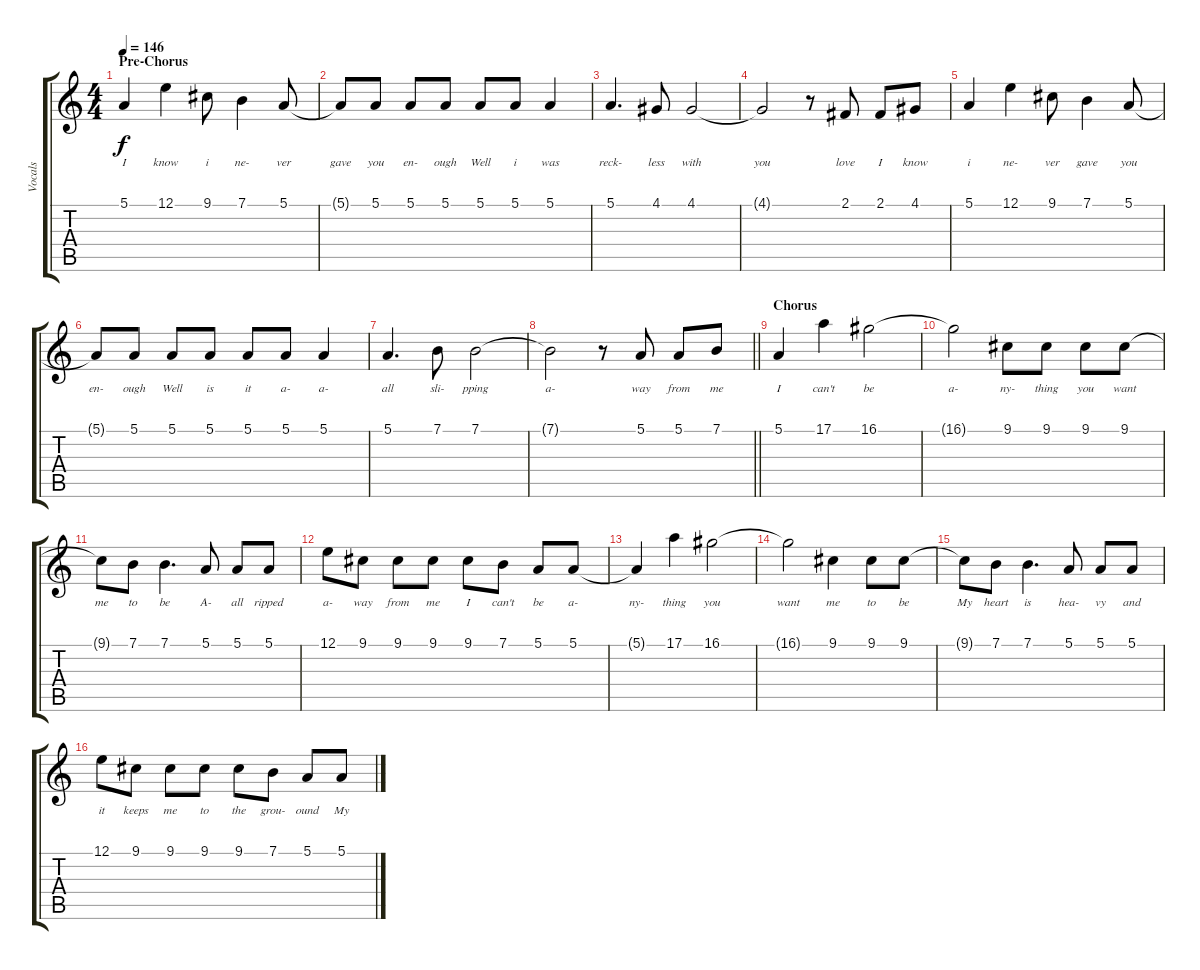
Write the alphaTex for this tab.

\track ("Vocals" "Vocals") {instrument lead1square}
\staff {score tabs}
\tuning (E4 B3 G3 D3 A2 E2) {hide}
\ts (4 4)
\section ("" "Pre-Chorus")
\tempo 146
\clef g2
\ks c
5.1.4{lyrics (0 "I") lyrics (1 "") lyrics (2 "") lyrics (3 "") lyrics (4 "") dy f} 12.1.4{lyrics (0 "know") lyrics (1 "") lyrics (2 "") lyrics (3 "") lyrics (4 "")} 9.1.8{lyrics (0 "i") lyrics (1 "") lyrics (2 "") lyrics (3 "") lyrics (4 "")} 7.1.4{lyrics (0 "ne-") lyrics (1 "") lyrics (2 "") lyrics (3 "") lyrics (4 "")} 5.1.8{lyrics (0 "ver") lyrics (1 "") lyrics (2 "") lyrics (3 "") lyrics (4 "")} |
5.1{t}.8{lyrics (0 "gave") lyrics (1 "") lyrics (2 "") lyrics (3 "") lyrics (4 "")} 5.1.8{lyrics (0 "you") lyrics (1 "") lyrics (2 "") lyrics (3 "") lyrics (4 "")} 5.1.8{lyrics (0 "en-") lyrics (1 "") lyrics (2 "") lyrics (3 "") lyrics (4 "")} 5.1.8{lyrics (0 "ough") lyrics (1 "") lyrics (2 "") lyrics (3 "") lyrics (4 "")} 5.1.8{lyrics (0 "Well") lyrics (1 "") lyrics (2 "") lyrics (3 "") lyrics (4 "")} 5.1.8{lyrics (0 "i") lyrics (1 "") lyrics (2 "") lyrics (3 "") lyrics (4 "")} 5.1.4{lyrics (0 "was") lyrics (1 "") lyrics (2 "") lyrics (3 "") lyrics (4 "")} |
5.1.4{d lyrics (0 "reck-") lyrics (1 "") lyrics (2 "") lyrics (3 "") lyrics (4 "")} 4.1.8{lyrics (0 "less") lyrics (1 "") lyrics (2 "") lyrics (3 "") lyrics (4 "")} 4.1.2{lyrics (0 "with") lyrics (1 "") lyrics (2 "") lyrics (3 "") lyrics (4 "")} |
4.1{t}.2{lyrics (0 "you") lyrics (1 "") lyrics (2 "") lyrics (3 "") lyrics (4 "")} r.8 2.1.8{lyrics (0 "love") lyrics (1 "") lyrics (2 "") lyrics (3 "") lyrics (4 "")} 2.1.8{lyrics (0 "I") lyrics (1 "") lyrics (2 "") lyrics (3 "") lyrics (4 "")} 4.1.8{lyrics (0 "know") lyrics (1 "") lyrics (2 "") lyrics (3 "") lyrics (4 "")} |
5.1.4{lyrics (0 "i") lyrics (1 "") lyrics (2 "") lyrics (3 "") lyrics (4 "")} 12.1.4{lyrics (0 "ne-") lyrics (1 "") lyrics (2 "") lyrics (3 "") lyrics (4 "")} 9.1.8{lyrics (0 "ver") lyrics (1 "") lyrics (2 "") lyrics (3 "") lyrics (4 "")} 7.1.4{lyrics (0 "gave") lyrics (1 "") lyrics (2 "") lyrics (3 "") lyrics (4 "")} 5.1.8{lyrics (0 "you") lyrics (1 "") lyrics (2 "") lyrics (3 "") lyrics (4 "")} |
5.1{t}.8{lyrics (0 "en-") lyrics (1 "") lyrics (2 "") lyrics (3 "") lyrics (4 "")} 5.1.8{lyrics (0 "ough") lyrics (1 "") lyrics (2 "") lyrics (3 "") lyrics (4 "")} 5.1.8{lyrics (0 "Well") lyrics (1 "") lyrics (2 "") lyrics (3 "") lyrics (4 "")} 5.1.8{lyrics (0 "is") lyrics (1 "") lyrics (2 "") lyrics (3 "") lyrics (4 "")} 5.1.8{lyrics (0 "it") lyrics (1 "") lyrics (2 "") lyrics (3 "") lyrics (4 "")} 5.1.8{lyrics (0 "a-") lyrics (1 "") lyrics (2 "") lyrics (3 "") lyrics (4 "")} 5.1.4{lyrics (0 "a-") lyrics (1 "") lyrics (2 "") lyrics (3 "") lyrics (4 "")} |
5.1.4{d lyrics (0 "all") lyrics (1 "") lyrics (2 "") lyrics (3 "") lyrics (4 "")} 7.1.8{lyrics (0 "sli-") lyrics (1 "") lyrics (2 "") lyrics (3 "") lyrics (4 "")} 7.1.2{lyrics (0 "pping") lyrics (1 "") lyrics (2 "") lyrics (3 "") lyrics (4 "")} |
\barLineRight lightlight
7.1{t}.2{lyrics (0 "a-") lyrics (1 "") lyrics (2 "") lyrics (3 "") lyrics (4 "")} r.8 5.1.8{lyrics (0 "way") lyrics (1 "") lyrics (2 "") lyrics (3 "") lyrics (4 "")} 5.1.8{lyrics (0 "from") lyrics (1 "") lyrics (2 "") lyrics (3 "") lyrics (4 "")} 7.1.8{lyrics (0 "me") lyrics (1 "") lyrics (2 "") lyrics (3 "") lyrics (4 "")} |
\section ("" "Chorus")
5.1.4{lyrics (0 "I") lyrics (1 "") lyrics (2 "") lyrics (3 "") lyrics (4 "")} 17.1.4{lyrics (0 "can't") lyrics (1 "") lyrics (2 "") lyrics (3 "") lyrics (4 "")} 16.1.2{lyrics (0 "be") lyrics (1 "") lyrics (2 "") lyrics (3 "") lyrics (4 "")} |
16.1{t}.2{lyrics (0 "a-") lyrics (1 "") lyrics (2 "") lyrics (3 "") lyrics (4 "")} 9.1.8{lyrics (0 "ny-") lyrics (1 "") lyrics (2 "") lyrics (3 "") lyrics (4 "")} 9.1.8{lyrics (0 "thing") lyrics (1 "") lyrics (2 "") lyrics (3 "") lyrics (4 "")} 9.1.8{lyrics (0 "you") lyrics (1 "") lyrics (2 "") lyrics (3 "") lyrics (4 "")} 9.1.8{lyrics (0 "want") lyrics (1 "") lyrics (2 "") lyrics (3 "") lyrics (4 "")} |
9.1{t}.8{lyrics (0 "me") lyrics (1 "") lyrics (2 "") lyrics (3 "") lyrics (4 "")} 7.1.8{lyrics (0 "to") lyrics (1 "") lyrics (2 "") lyrics (3 "") lyrics (4 "")} 7.1.4{d lyrics (0 "be") lyrics (1 "") lyrics (2 "") lyrics (3 "") lyrics (4 "")} 5.1.8{lyrics (0 "A-") lyrics (1 "") lyrics (2 "") lyrics (3 "") lyrics (4 "")} 5.1.8{lyrics (0 "all") lyrics (1 "") lyrics (2 "") lyrics (3 "") lyrics (4 "")} 5.1.8{lyrics (0 "ripped") lyrics (1 "") lyrics (2 "") lyrics (3 "") lyrics (4 "")} |
12.1.8{lyrics (0 "a-") lyrics (1 "") lyrics (2 "") lyrics (3 "") lyrics (4 "")} 9.1.8{lyrics (0 "way") lyrics (1 "") lyrics (2 "") lyrics (3 "") lyrics (4 "")} 9.1.8{lyrics (0 "from") lyrics (1 "") lyrics (2 "") lyrics (3 "") lyrics (4 "")} 9.1.8{lyrics (0 "me") lyrics (1 "") lyrics (2 "") lyrics (3 "") lyrics (4 "")} 9.1.8{lyrics (0 "I") lyrics (1 "") lyrics (2 "") lyrics (3 "") lyrics (4 "")} 7.1.8{lyrics (0 "can't") lyrics (1 "") lyrics (2 "") lyrics (3 "") lyrics (4 "")} 5.1.8{lyrics (0 "be") lyrics (1 "") lyrics (2 "") lyrics (3 "") lyrics (4 "")} 5.1.8{lyrics (0 "a-") lyrics (1 "") lyrics (2 "") lyrics (3 "") lyrics (4 "")} |
5.1{t}.4{lyrics (0 "ny-") lyrics (1 "") lyrics (2 "") lyrics (3 "") lyrics (4 "")} 17.1.4{lyrics (0 "thing") lyrics (1 "") lyrics (2 "") lyrics (3 "") lyrics (4 "")} 16.1.2{lyrics (0 "you") lyrics (1 "") lyrics (2 "") lyrics (3 "") lyrics (4 "")} |
16.1{t}.2{lyrics (0 "want") lyrics (1 "") lyrics (2 "") lyrics (3 "") lyrics (4 "")} 9.1.4{lyrics (0 "me") lyrics (1 "") lyrics (2 "") lyrics (3 "") lyrics (4 "")} 9.1.8{lyrics (0 "to") lyrics (1 "") lyrics (2 "") lyrics (3 "") lyrics (4 "")} 9.1.8{lyrics (0 "be") lyrics (1 "") lyrics (2 "") lyrics (3 "") lyrics (4 "")} |
9.1{t}.8{lyrics (0 "My") lyrics (1 "") lyrics (2 "") lyrics (3 "") lyrics (4 "")} 7.1.8{lyrics (0 "heart") lyrics (1 "") lyrics (2 "") lyrics (3 "") lyrics (4 "")} 7.1.4{d lyrics (0 "is") lyrics (1 "") lyrics (2 "") lyrics (3 "") lyrics (4 "")} 5.1.8{lyrics (0 "hea-") lyrics (1 "") lyrics (2 "") lyrics (3 "") lyrics (4 "")} 5.1.8{lyrics (0 "vy") lyrics (1 "") lyrics (2 "") lyrics (3 "") lyrics (4 "")} 5.1.8{lyrics (0 "and") lyrics (1 "") lyrics (2 "") lyrics (3 "") lyrics (4 "")} |
12.1.8{lyrics (0 "it") lyrics (1 "") lyrics (2 "") lyrics (3 "") lyrics (4 "")} 9.1.8{lyrics (0 "keeps") lyrics (1 "") lyrics (2 "") lyrics (3 "") lyrics (4 "")} 9.1.8{lyrics (0 "me") lyrics (1 "") lyrics (2 "") lyrics (3 "") lyrics (4 "")} 9.1.8{lyrics (0 "to") lyrics (1 "") lyrics (2 "") lyrics (3 "") lyrics (4 "")} 9.1.8{lyrics (0 "the") lyrics (1 "") lyrics (2 "") lyrics (3 "") lyrics (4 "")} 7.1.8{lyrics (0 "grou-") lyrics (1 "") lyrics (2 "") lyrics (3 "") lyrics (4 "")} 5.1.8{lyrics (0 "ound") lyrics (1 "") lyrics (2 "") lyrics (3 "") lyrics (4 "")} 5.1.8{lyrics (0 "My") lyrics (1 "") lyrics (2 "") lyrics (3 "") lyrics (4 "")}
